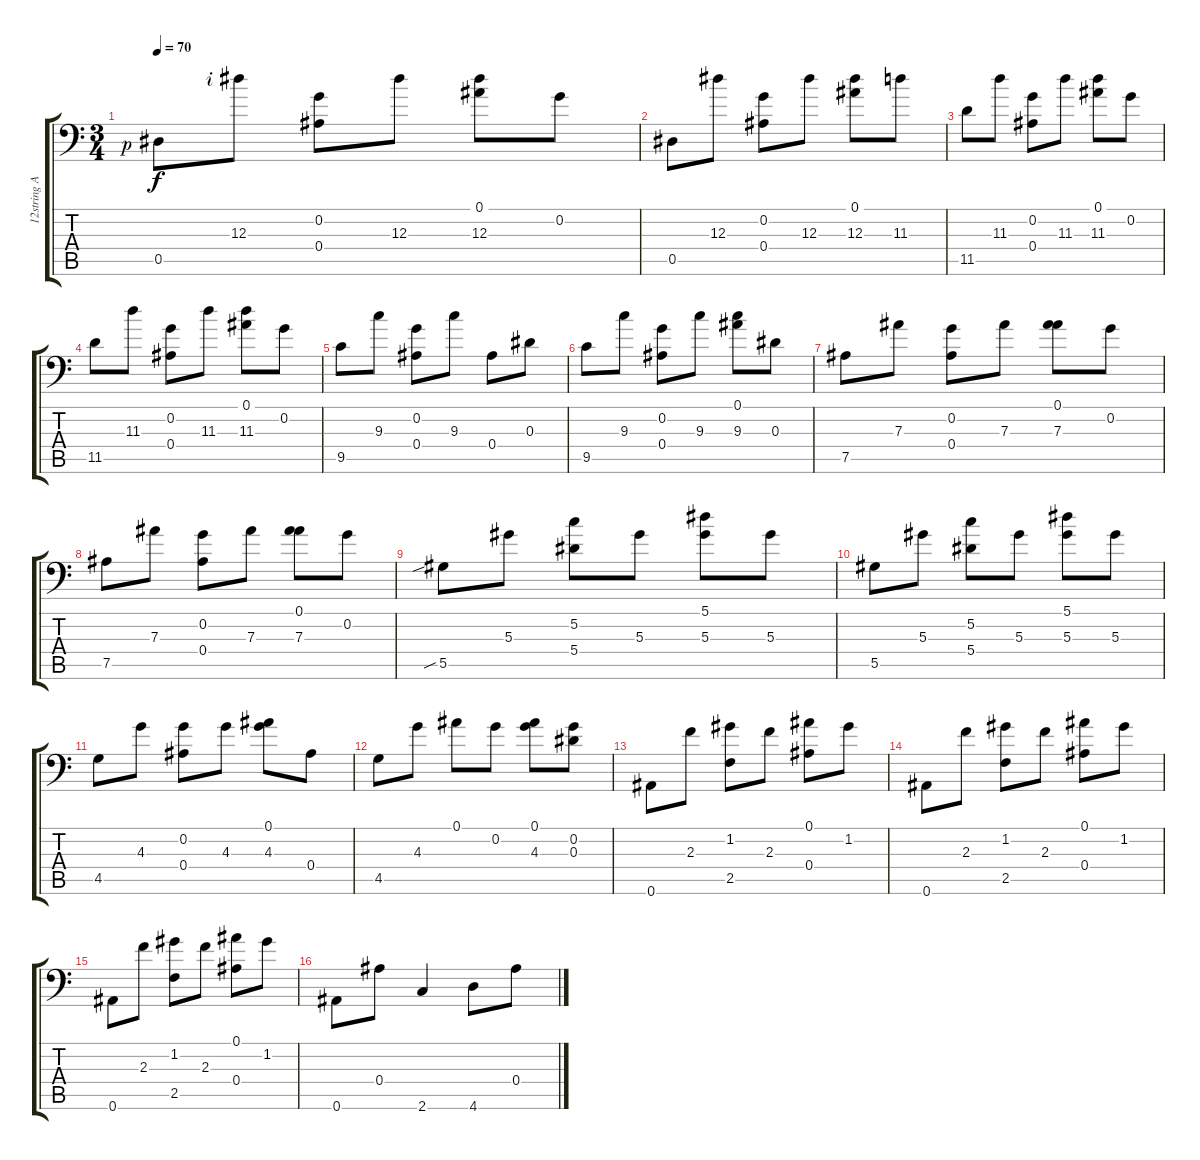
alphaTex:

\track ("12string Acoustic" "12string A") {instrument acousticguitarsteel}
\staff {score tabs}
\tuning (Bb3 G3 Eb3 Bb2 Eb2 Bb1) {hide}
\ts (3 4)
\tempo 70
\clef f4
\ks c
0.5{rf 1}.8{dy f instrument acousticguitarsteel} 12.3{rf 2}.8 (0.2 0.4).8 12.3.8 (0.1 12.3).8 0.2.8 |
0.5.8 12.3.8 (0.2 0.4).8 12.3.8 (0.1 12.3).8 11.3.8 |
11.5.8 11.3.8 (0.2 0.4).8 11.3.8 (0.1 11.3).8 0.2.8 |
11.5.8 11.3.8 (0.2 0.4).8 11.3.8 (0.1 11.3).8 0.2.8 |
9.5.8 9.3.8 (0.2 0.4).8 9.3.8 0.4.8 0.3.8 |
9.5.8 9.3.8 (0.2 0.4).8 9.3.8 (0.1 9.3).8 0.3.8 |
7.5.8 7.3.8 (0.2 0.4).8 7.3.8 (0.1 7.3).8 0.2.8 |
7.5.8 7.3.8 (0.2 0.4).8 7.3.8 (0.1 7.3).8 0.2.8 |
5.5{sib}.8 5.3.8 (5.2 5.4).8 5.3.8 (5.1 5.3).8 5.3.8 |
5.5.8 5.3.8 (5.2 5.4).8 5.3.8 (5.1 5.3).8 5.3.8 |
4.5.8 4.3.8 (0.2 0.4).8 4.3.8 (0.1 4.3).8 0.4.8 |
4.5.8 4.3.8 0.1.8 0.2.8 (0.1 4.3).8 (0.2 0.3).8 |
0.6.8 2.3.8 (1.2 2.5).8 2.3.8 (0.1 0.4).8 1.2.8 |
0.6.8 2.3.8 (1.2 2.5).8 2.3.8 (0.1 0.4).8 1.2.8 |
0.6.8 2.3.8 (1.2 2.5).8 2.3.8 (0.1 0.4).8 1.2.8 |
0.6.8 0.4.8 2.6.4 4.6.8 0.4.8
